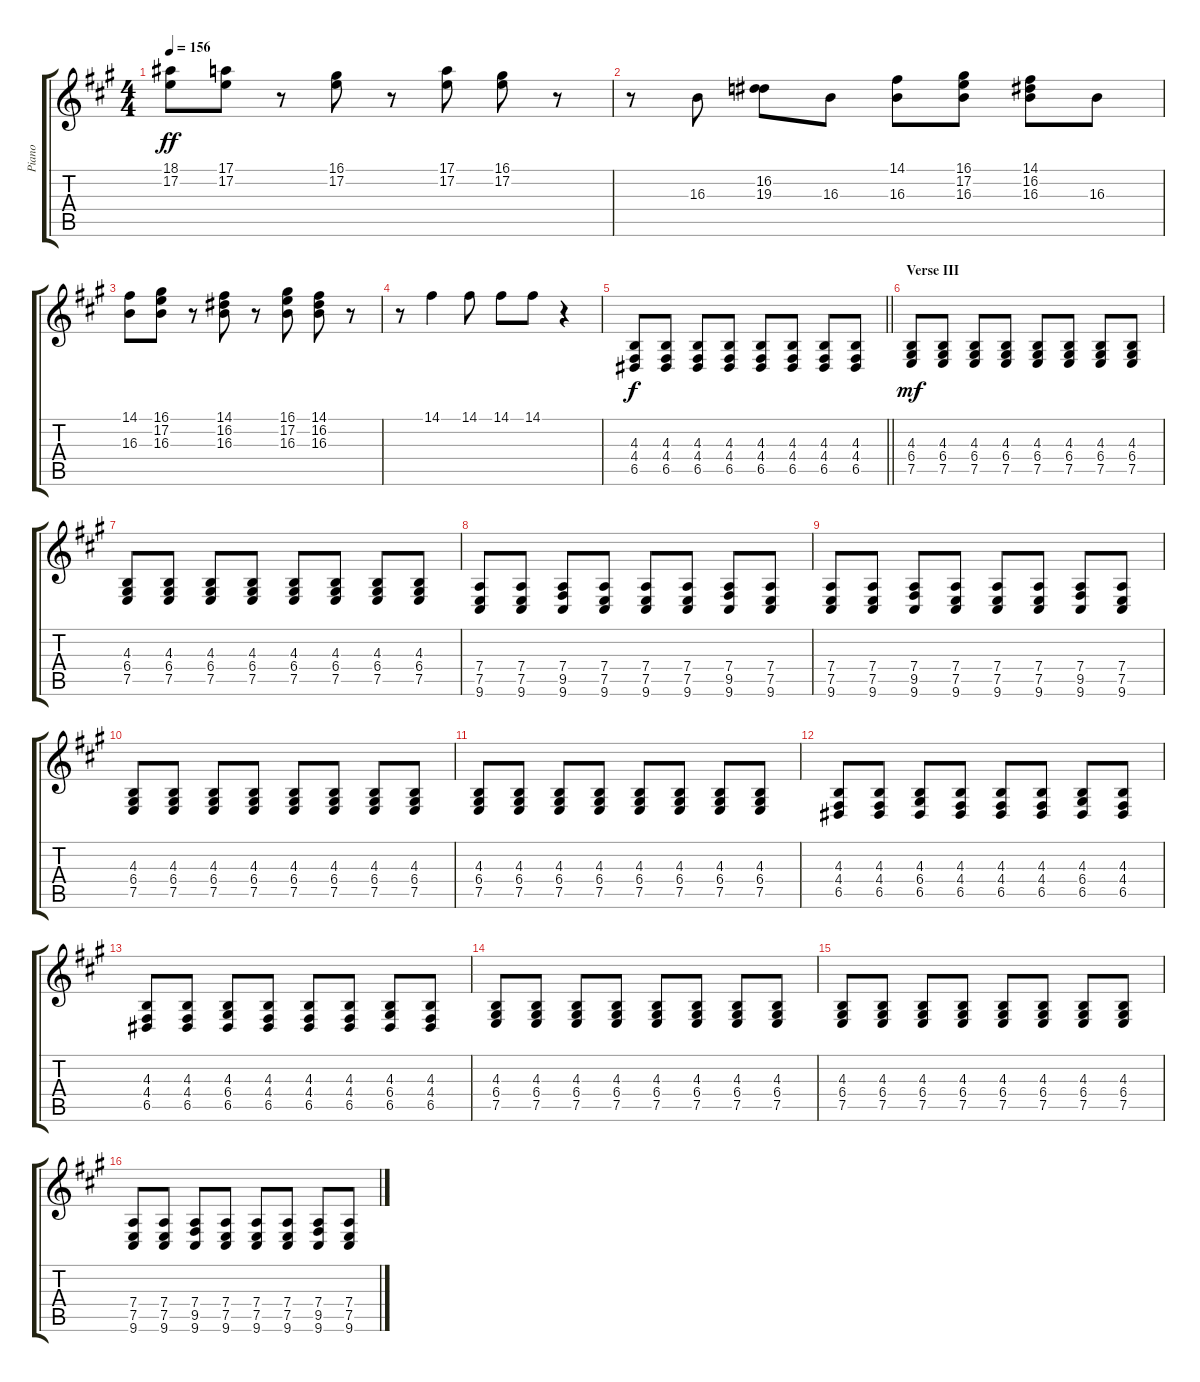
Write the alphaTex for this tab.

\track ("Piano" "Piano") {instrument honkytonkpiano}
\staff {score tabs}
\tuning (E4 B3 G3 D3 A2 E2) {hide}
\ts (4 4)
\tempo 156
\clef g2
\ks a
(18.1 17.2).8{dy ff} (17.1 17.2).8 r.8 (16.1 17.2).8 r.8 (17.1 17.2).8 (16.1 17.2).8 r.8 |
r.8 16.3.8 (16.2 19.3).8 16.3.8 (14.1 16.3).8 (16.1 17.2 16.3).8 (14.1 16.2 16.3).8 16.3.8 |
(14.1 16.3).8 (16.1 17.2 16.3).8 r.8 (14.1 16.2 16.3).8 r.8 (16.1 17.2 16.3).8 (14.1 16.2 16.3).8 r.8 |
r.8 14.1.4 14.1.8 14.1.8 14.1.8 r.4 |
\barLineRight lightlight
(4.3 4.4 6.5).8{dy f} (4.3 4.4 6.5).8 (4.3 4.4 6.5).8 (4.3 4.4 6.5).8 (4.3 4.4 6.5).8 (4.3 4.4 6.5).8 (4.3 4.4 6.5).8 (4.3 4.4 6.5).8 |
\section ("" "Verse III")
(4.3 6.4 7.5).8{dy mf} (4.3 6.4 7.5).8 (4.3 6.4 7.5).8 (4.3 6.4 7.5).8 (4.3 6.4 7.5).8 (4.3 6.4 7.5).8 (4.3 6.4 7.5).8 (4.3 6.4 7.5).8 |
(4.3 6.4 7.5).8 (4.3 6.4 7.5).8 (4.3 6.4 7.5).8 (4.3 6.4 7.5).8 (4.3 6.4 7.5).8 (4.3 6.4 7.5).8 (4.3 6.4 7.5).8 (4.3 6.4 7.5).8 |
(7.4 7.5 9.6).8 (7.4 7.5 9.6).8 (7.4 9.5 9.6).8 (7.4 7.5 9.6).8 (7.4 7.5 9.6).8 (7.4 7.5 9.6).8 (7.4 9.5 9.6).8 (7.4 7.5 9.6).8 |
(7.4 7.5 9.6).8 (7.4 7.5 9.6).8 (7.4 9.5 9.6).8 (7.4 7.5 9.6).8 (7.4 7.5 9.6).8 (7.4 7.5 9.6).8 (7.4 9.5 9.6).8 (7.4 7.5 9.6).8 |
(4.3 6.4 7.5).8 (4.3 6.4 7.5).8 (4.3 6.4 7.5).8 (4.3 6.4 7.5).8 (4.3 6.4 7.5).8 (4.3 6.4 7.5).8 (4.3 6.4 7.5).8 (4.3 6.4 7.5).8 |
(4.3 6.4 7.5).8 (4.3 6.4 7.5).8 (4.3 6.4 7.5).8 (4.3 6.4 7.5).8 (4.3 6.4 7.5).8 (4.3 6.4 7.5).8 (4.3 6.4 7.5).8 (4.3 6.4 7.5).8 |
(4.3 4.4 6.5).8 (4.3 4.4 6.5).8 (4.3 6.4 6.5).8 (4.3 4.4 6.5).8 (4.3 4.4 6.5).8 (4.3 4.4 6.5).8 (4.3 6.4 6.5).8 (4.3 4.4 6.5).8 |
(4.3 4.4 6.5).8 (4.3 4.4 6.5).8 (4.3 6.4 6.5).8 (4.3 4.4 6.5).8 (4.3 4.4 6.5).8 (4.3 4.4 6.5).8 (4.3 6.4 6.5).8 (4.3 4.4 6.5).8 |
(4.3 6.4 7.5).8 (4.3 6.4 7.5).8 (4.3 6.4 7.5).8 (4.3 6.4 7.5).8 (4.3 6.4 7.5).8 (4.3 6.4 7.5).8 (4.3 6.4 7.5).8 (4.3 6.4 7.5).8 |
(4.3 6.4 7.5).8 (4.3 6.4 7.5).8 (4.3 6.4 7.5).8 (4.3 6.4 7.5).8 (4.3 6.4 7.5).8 (4.3 6.4 7.5).8 (4.3 6.4 7.5).8 (4.3 6.4 7.5).8 |
(7.4 7.5 9.6).8 (7.4 7.5 9.6).8 (7.4 9.5 9.6).8 (7.4 7.5 9.6).8 (7.4 7.5 9.6).8 (7.4 7.5 9.6).8 (7.4 9.5 9.6).8 (7.4 7.5 9.6).8
